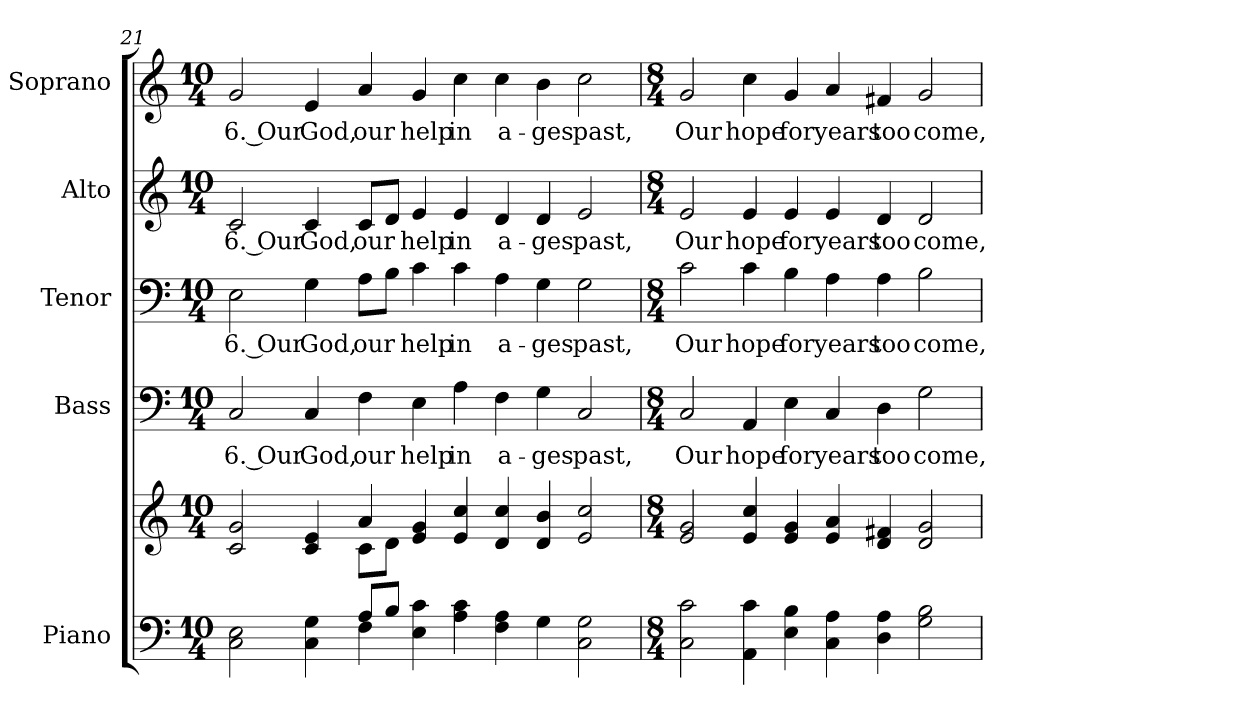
**kern	**kern	**kern	**text	**kern	**text	**kern	**text	**kern	**text
*part5	*part5	*part4	*part4	*part3	*part3	*part2	*part2	*part1	*part1
*staff6	*staff5	*staff4	*staff4	*staff3	*staff3	*staff2	*staff2	*staff1	*staff1
*I"Piano	*	*I"Bass	*	*I"Tenor	*	*I"Alto	*	*I"Soprano	*
*I'Pno.	*	*I'B.	*	*I'T.	*	*I'A.	*	*I'S.	*
!!LO:PB:g=z
*clefF4	*clefG2	*clefF4	*	*clefF4	*	*clefG2	*	*clefG2	*
*k[]	*k[]	*k[]	*	*k[]	*	*k[]	*	*k[]	*
*C:	*C:	*C:	*	*C:	*	*C:	*	*C:	*
*M10/4	*M10/4	*M10/4	*	*M10/4	*	*M10/4	*	*M10/4	*
=21	=21	=21	=21	=21	=21	=21	=21	=21	=21
*^	*^	*	*	*	*	*	*	*	*
!	!	!	!	!	!LO:LY:b:color=#000000	!	!	!	!	!	!
!	!	!	!	!	!	!	!LO:LY:b:color=#000000	!	!	!	!
!	!	!	!	!	!	!	!	!	!LO:LY:b:color=#000000	!	!
!	!	!	!	!	!	!	!	!	!	!	!LO:LY:b:color=#000000
2Ci\ 2Ei	2ryy	2ci/ 2gi	2ryy	2Ci/	6. Our	2Ei\	6. Our	2ci/	6. Our	2gi/	6. Our
!	!	!	!	!	!LO:LY:b:color=#000000	!	!	!	!	!	!
!	!	!	!	!	!	!	!LO:LY:b:color=#000000	!	!	!	!
!	!	!	!	!	!	!	!	!	!LO:LY:b:color=#000000	!	!
!	!	!	!	!	!	!	!	!	!	!	!LO:LY:b:color=#000000
4Ci\ 4Gi	4ryy	4ci/ 4ei	4ryy	4Ci/	God,	4Gi\	God,	4ci/	God,	4ei/	God,
!	!	!	!	!	!LO:LY:b:color=#000000	!	!	!	!	!	!
!	!	!	!	!	!	!	!LO:LY:b:color=#000000	!	!	!	!
!	!	!	!	!	!	!	!	!	!LO:LY:b:color=#000000	!	!
!	!	!	!	!	!	!	!	!	!	!	!LO:LY:b:color=#000000
8Ai/L	4Fi\	4ai/	8ci\L	4Fi\	our	8Ai\L	our	8ci/L	our	4ai/	our
8Bi/J	.	.	8di\J	.	.	8Bi\J	.	8di/J	.	.	.
!	!	!	!	!	!LO:LY:b:color=#000000	!	!	!	!	!	!
!	!	!	!	!	!	!	!LO:LY:b:color=#000000	!	!	!	!
!	!	!	!	!	!	!	!	!	!LO:LY:b:color=#000000	!	!
!	!	!	!	!	!	!	!	!	!	!	!LO:LY:b:color=#000000
4Ei\ 4ci	1ryy	4ei/ 4gi	1ryy	4Ei\	help	4ci\	help	4ei/	help	4gi/	help
!	!	!	!	!	!LO:LY:b:color=#000000	!	!	!	!	!	!
!	!	!	!	!	!	!	!LO:LY:b:color=#000000	!	!	!	!
!	!	!	!	!	!	!	!	!	!LO:LY:b:color=#000000	!	!
!	!	!	!	!	!	!	!	!	!	!	!LO:LY:b:color=#000000
4Ai\ 4ci	.	4ei/ 4cci	.	4Ai\	in	4ci\	in	4ei/	in	4cci\	in
!	!	!	!	!	!LO:LY:b:color=#000000	!	!	!	!	!	!
!	!	!	!	!	!	!	!LO:LY:b:color=#000000	!	!	!	!
!	!	!	!	!	!	!	!	!	!LO:LY:b:color=#000000	!	!
!	!	!	!	!	!	!	!	!	!	!	!LO:LY:b:color=#000000
4Fi\ 4Ai	.	4di/ 4cci	.	4Fi\	a-	4Ai\	a-	4di/	a-	4cci\	a-
!	!	!	!	!	!LO:LY:b:color=#000000	!	!	!	!	!	!
!	!	!	!	!	!	!	!LO:LY:b:color=#000000	!	!	!	!
!	!	!	!	!	!	!	!	!	!LO:LY:b:color=#000000	!	!
!	!	!	!	!	!	!	!	!	!	!	!LO:LY:b:color=#000000
4Gi\	.	4di/ 4bi	.	4Gi\	-ges	4Gi\	-ges	4di/	-ges	4bi\	-ges
!	!	!	!	!	!LO:LY:b:color=#000000	!	!	!	!	!	!
!	!	!	!	!	!	!	!LO:LY:b:color=#000000	!	!	!	!
!	!	!	!	!	!	!	!	!	!LO:LY:b:color=#000000	!	!
!	!	!	!	!	!	!	!	!	!	!	!LO:LY:b:color=#000000
2Ci\ 2Gi	2ryy	2ei/ 2cci	2ryy	2Ci/	past,	2Gi\	past,	2ei/	past,	2cci\	past,
*v	*v	*	*	*	*	*	*	*	*	*	*
*	*v	*v	*	*	*	*	*	*	*	*
!!LO:PB:g=z
=22	=22	=22	=22	=22	=22	=22	=22	=22	=22
*M8/4	*M8/4	*M8/4	*	*M8/4	*	*M8/4	*	*M8/4	*
*^	*^	*	*	*	*	*	*	*	*
!	!	!	!	!	!LO:LY:b:color=#000000	!	!	!	!	!	!
*v	*v	*	*	*	*	*	*	*	*	*	*
*	*v	*v	*	*	*	*	*	*	*	*
*^	*^	*	*	*	*	*	*	*	*
!	!	!	!	!	!	!	!LO:LY:b:color=#000000	!	!	!	!
*v	*v	*	*	*	*	*	*	*	*	*	*
*	*v	*v	*	*	*	*	*	*	*	*
*^	*^	*	*	*	*	*	*	*	*
!	!	!	!	!	!	!	!	!	!LO:LY:b:color=#000000	!	!
*v	*v	*	*	*	*	*	*	*	*	*	*
*	*v	*v	*	*	*	*	*	*	*	*
*^	*^	*	*	*	*	*	*	*	*
!	!	!	!	!	!	!	!	!	!	!	!LO:LY:b:color=#000000
*v	*v	*	*	*	*	*	*	*	*	*	*
*	*v	*v	*	*	*	*	*	*	*	*
2Ci\ 2ci	2ei/ 2gi	2Ci/	Our	2ci\	Our	2ei/	Our	2gi/	Our
!	!	!	!LO:LY:b:color=#000000	!	!	!	!	!	!
!	!	!	!	!	!LO:LY:b:color=#000000	!	!	!	!
!	!	!	!	!	!	!	!LO:LY:b:color=#000000	!	!
!	!	!	!	!	!	!	!	!	!LO:LY:b:color=#000000
4AAi\ 4ci	4ei/ 4cci	4AAi/	hope	4ci\	hope	4ei/	hope	4cci\	hope
!	!	!	!LO:LY:b:color=#000000	!	!	!	!	!	!
!	!	!	!	!	!LO:LY:b:color=#000000	!	!	!	!
!	!	!	!	!	!	!	!LO:LY:b:color=#000000	!	!
!	!	!	!	!	!	!	!	!	!LO:LY:b:color=#000000
4Ei\ 4Bi	4ei/ 4gi	4Ei\	for	4Bi\	for	4ei/	for	4gi/	for
!	!	!	!LO:LY:b:color=#000000	!	!	!	!	!	!
!	!	!	!	!	!LO:LY:b:color=#000000	!	!	!	!
!	!	!	!	!	!	!	!LO:LY:b:color=#000000	!	!
!	!	!	!	!	!	!	!	!	!LO:LY:b:color=#000000
4Ci\ 4Ai	4ei/ 4ai	4Ci/	years	4Ai\	years	4ei/	years	4ai/	years
!	!	!	!LO:LY:b:color=#000000	!	!	!	!	!	!
!	!	!	!	!	!LO:LY:b:color=#000000	!	!	!	!
!	!	!	!	!	!	!	!LO:LY:b:color=#000000	!	!
!	!	!	!	!	!	!	!	!	!LO:LY:b:color=#000000
4Di\ 4Ai	4di/ 4f#Xi	4Di\	too	4Ai\	too	4di/	too	4f#Xi/	too
!	!	!	!LO:LY:b:color=#000000	!	!	!	!	!	!
!	!	!	!	!	!LO:LY:b:color=#000000	!	!	!	!
!	!	!	!	!	!	!	!LO:LY:b:color=#000000	!	!
!	!	!	!	!	!	!	!	!	!LO:LY:b:color=#000000
2Gi\ 2Bi	2di/ 2gi	2Gi\	come,	2Bi\	come,	2di/	come,	2gi/	come,
=	=	=	=	=	=	=	=	=	=
*-	*-	*-	*-	*-	*-	*-	*-	*-	*-
